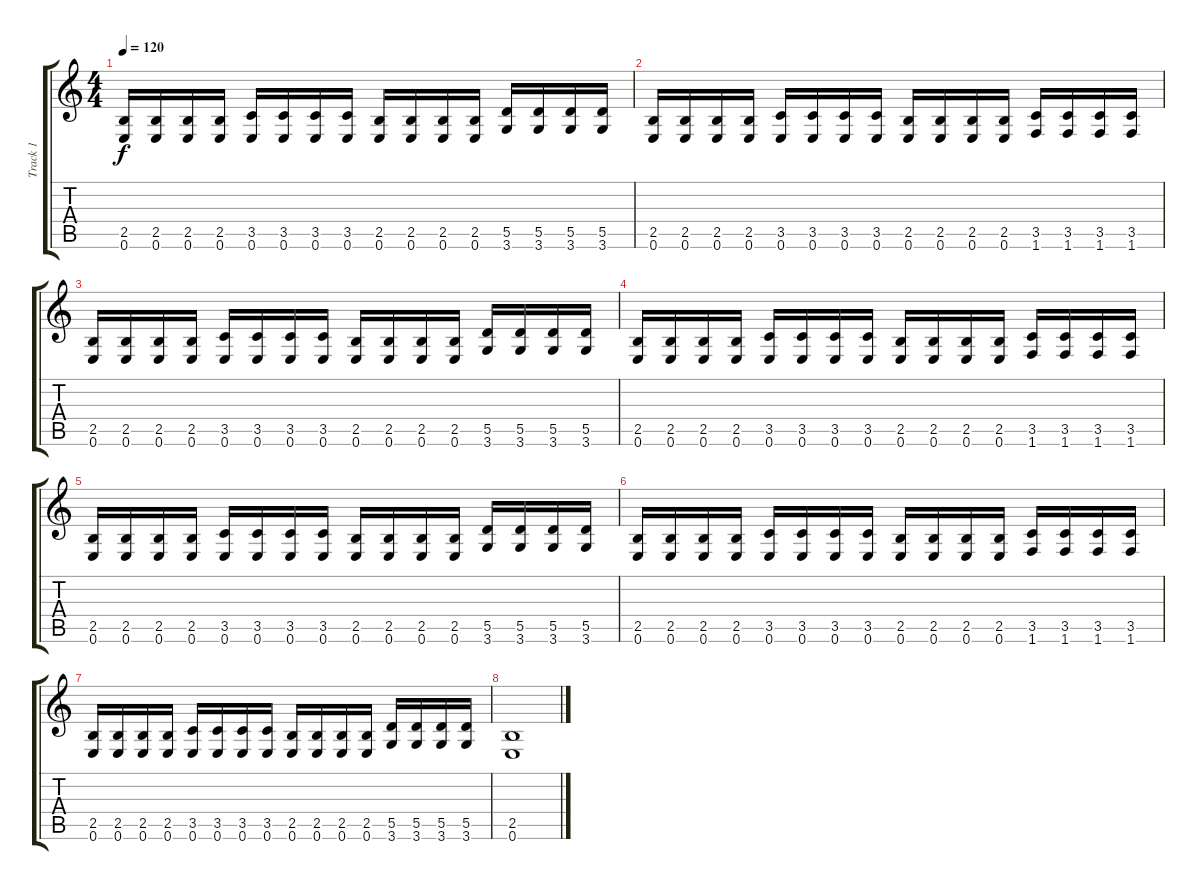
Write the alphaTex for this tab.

\track ("Track 1" "Track 1") {instrument distortionguitar}
\staff {score tabs}
\tuning (E4 B3 G3 D3 A2 E2) {hide}
\ts (4 4)
\tempo 120
\clef g2
\ks c
(2.5 0.6).16{dy f} (2.5 0.6).16 (2.5 0.6).16 (2.5 0.6).16 (3.5 0.6).16 (3.5 0.6).16 (3.5 0.6).16 (3.5 0.6).16 (2.5 0.6).16 (2.5 0.6).16 (2.5 0.6).16 (2.5 0.6).16 (5.5 3.6).16 (5.5 3.6).16 (5.5 3.6).16 (5.5 3.6).16 |
(2.5 0.6).16 (2.5 0.6).16 (2.5 0.6).16 (2.5 0.6).16 (3.5 0.6).16 (3.5 0.6).16 (3.5 0.6).16 (3.5 0.6).16 (2.5 0.6).16 (2.5 0.6).16 (2.5 0.6).16 (2.5 0.6).16 (3.5 1.6).16 (3.5 1.6).16 (3.5 1.6).16 (3.5 1.6).16 |
(2.5 0.6).16 (2.5 0.6).16 (2.5 0.6).16 (2.5 0.6).16 (3.5 0.6).16 (3.5 0.6).16 (3.5 0.6).16 (3.5 0.6).16 (2.5 0.6).16 (2.5 0.6).16 (2.5 0.6).16 (2.5 0.6).16 (5.5 3.6).16 (5.5 3.6).16 (5.5 3.6).16 (5.5 3.6).16 |
(2.5 0.6).16 (2.5 0.6).16 (2.5 0.6).16 (2.5 0.6).16 (3.5 0.6).16 (3.5 0.6).16 (3.5 0.6).16 (3.5 0.6).16 (2.5 0.6).16 (2.5 0.6).16 (2.5 0.6).16 (2.5 0.6).16 (3.5 1.6).16 (3.5 1.6).16 (3.5 1.6).16 (3.5 1.6).16 |
(2.5 0.6).16 (2.5 0.6).16 (2.5 0.6).16 (2.5 0.6).16 (3.5 0.6).16 (3.5 0.6).16 (3.5 0.6).16 (3.5 0.6).16 (2.5 0.6).16 (2.5 0.6).16 (2.5 0.6).16 (2.5 0.6).16 (5.5 3.6).16 (5.5 3.6).16 (5.5 3.6).16 (5.5 3.6).16 |
(2.5 0.6).16 (2.5 0.6).16 (2.5 0.6).16 (2.5 0.6).16 (3.5 0.6).16 (3.5 0.6).16 (3.5 0.6).16 (3.5 0.6).16 (2.5 0.6).16 (2.5 0.6).16 (2.5 0.6).16 (2.5 0.6).16 (3.5 1.6).16 (3.5 1.6).16 (3.5 1.6).16 (3.5 1.6).16 |
(2.5 0.6).16 (2.5 0.6).16 (2.5 0.6).16 (2.5 0.6).16 (3.5 0.6).16 (3.5 0.6).16 (3.5 0.6).16 (3.5 0.6).16 (2.5 0.6).16 (2.5 0.6).16 (2.5 0.6).16 (2.5 0.6).16 (5.5 3.6).16 (5.5 3.6).16 (5.5 3.6).16 (5.5 3.6).16 |
(2.5 0.6).1
